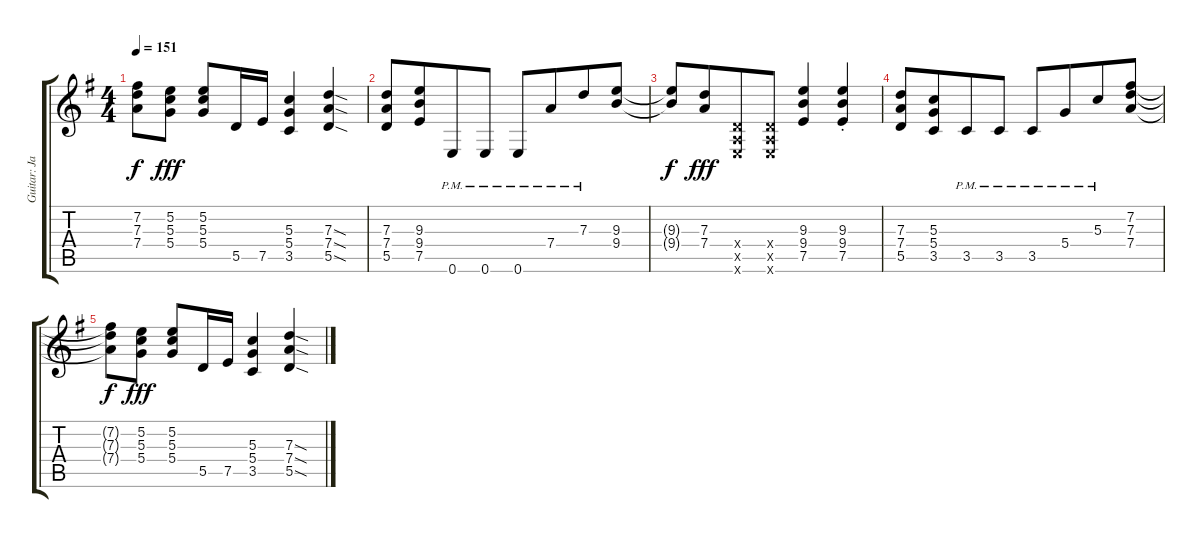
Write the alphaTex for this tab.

\track ("Guitar: Jake II" "Guitar: Ja") {instrument distortionguitar}
\staff {score tabs}
\tuning (E4 B3 G3 D3 A2 E2) {hide}
\ts (4 4)
\tempo 151
\clef g2
\ks g
(7.2{t} 7.3{t} 7.4{t}).8{dy f} (5.2 5.3 5.4).8{dy fff} (5.2 5.3 5.4).8 5.5.16 7.5.16 (5.3 5.4 3.5).4 (7.3{sod} 7.4{sod} 5.5{sod}).4 |
(7.3 7.4 5.5).8 (9.3 9.4 7.5).8{beam merge} 0.6{pm}.8 0.6{pm}.8 0.6{pm}.8 7.4{pm}.8{beam merge} 7.3{pm}.8 (9.3 9.4).8 |
(9.3{t} 9.4{t}).8{dy f beam merge} (7.3 7.4).8{dy fff beam merge} (0.4{x} 0.5{x} 0.6{x}).8{beam merge} (0.4{x} 0.5{x} 0.6{x}).8 (9.3 9.4 7.5).4 (9.3{st} 9.4{st} 7.5{st}).4 |
(7.3 7.4 5.5).8 (5.3 5.4 3.5).8{beam merge} 3.5{pm}.8 3.5{pm}.8 3.5{pm}.8 5.4{pm}.8{beam merge} 5.3{pm}.8 (7.2 7.3 7.4).8 |
(7.2{t} 7.3{t} 7.4{t}).8{dy f} (5.2 5.3 5.4).8{dy fff} (5.2 5.3 5.4).8 5.5.16 7.5.16 (5.3 5.4 3.5).4 (7.3{sod} 7.4{sod} 5.5{sod}).4
